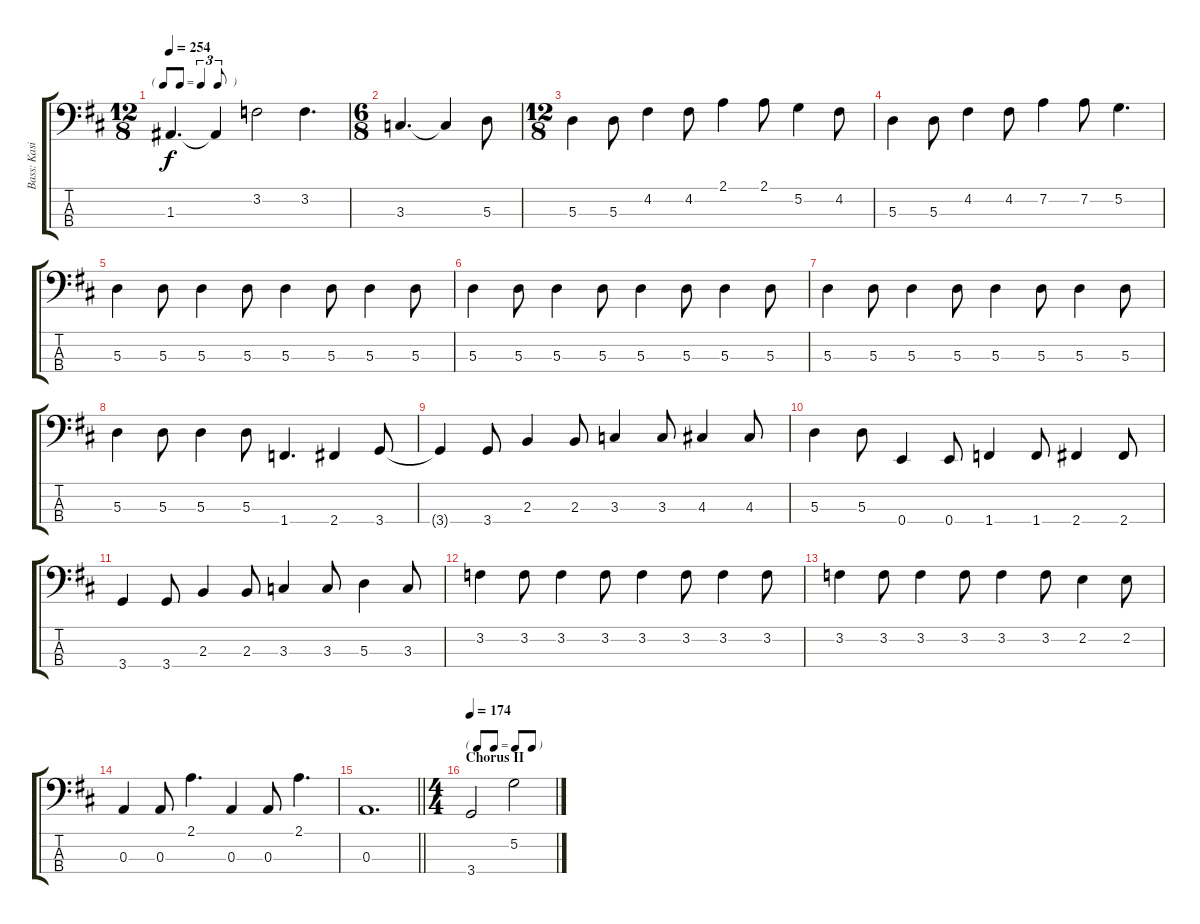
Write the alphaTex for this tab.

\track ("Bass: Kasim" "Bass: Kasi") {instrument electricbassfinger}
\staff {score tabs}
\tuning (G2 D2 A1 E1) {hide}
\ts (12 8)
\tf triplet8th
\tempo 254
\clef f4
\ks d
1.3.4{d dy f} 1.3{t}.4 3.2.2 3.2.4{d} |
\ts (6 8)
3.3.4{d} 3.3{t}.4 5.3.8 |
\ts (12 8)
5.3.4 5.3.8 4.2.4 4.2.8 2.1.4 2.1.8 5.2.4 4.2.8 |
5.3.4 5.3.8 4.2.4 4.2.8 7.2.4 7.2.8 5.2.4{d} |
5.3.4 5.3.8 5.3.4 5.3.8 5.3.4 5.3.8 5.3.4 5.3.8 |
5.3.4 5.3.8 5.3.4 5.3.8 5.3.4 5.3.8 5.3.4 5.3.8 |
5.3.4 5.3.8 5.3.4 5.3.8 5.3.4 5.3.8 5.3.4 5.3.8 |
5.3.4 5.3.8 5.3.4 5.3.8 1.4.4{d} 2.4.4 3.4.8 |
3.4{t}.4 3.4.8 2.3.4 2.3.8 3.3.4 3.3.8 4.3.4 4.3.8 |
5.3.4 5.3.8 0.4.4 0.4.8 1.4.4 1.4.8 2.4.4 2.4.8 |
3.4.4 3.4.8 2.3.4 2.3.8 3.3.4 3.3.8 5.3.4 3.3.8 |
3.2.4 3.2.8 3.2.4 3.2.8 3.2.4 3.2.8 3.2.4 3.2.8 |
3.2.4 3.2.8 3.2.4 3.2.8 3.2.4 3.2.8 2.2.4 2.2.8 |
0.3.4 0.3.8 2.1.4{d} 0.3.4 0.3.8 2.1.4{d} |
\barLineRight lightlight
0.3.1{d} |
\ts (4 4)
\tf none
\section ("" "Chorus II")
\tempo 174
3.4.2 5.2.2
